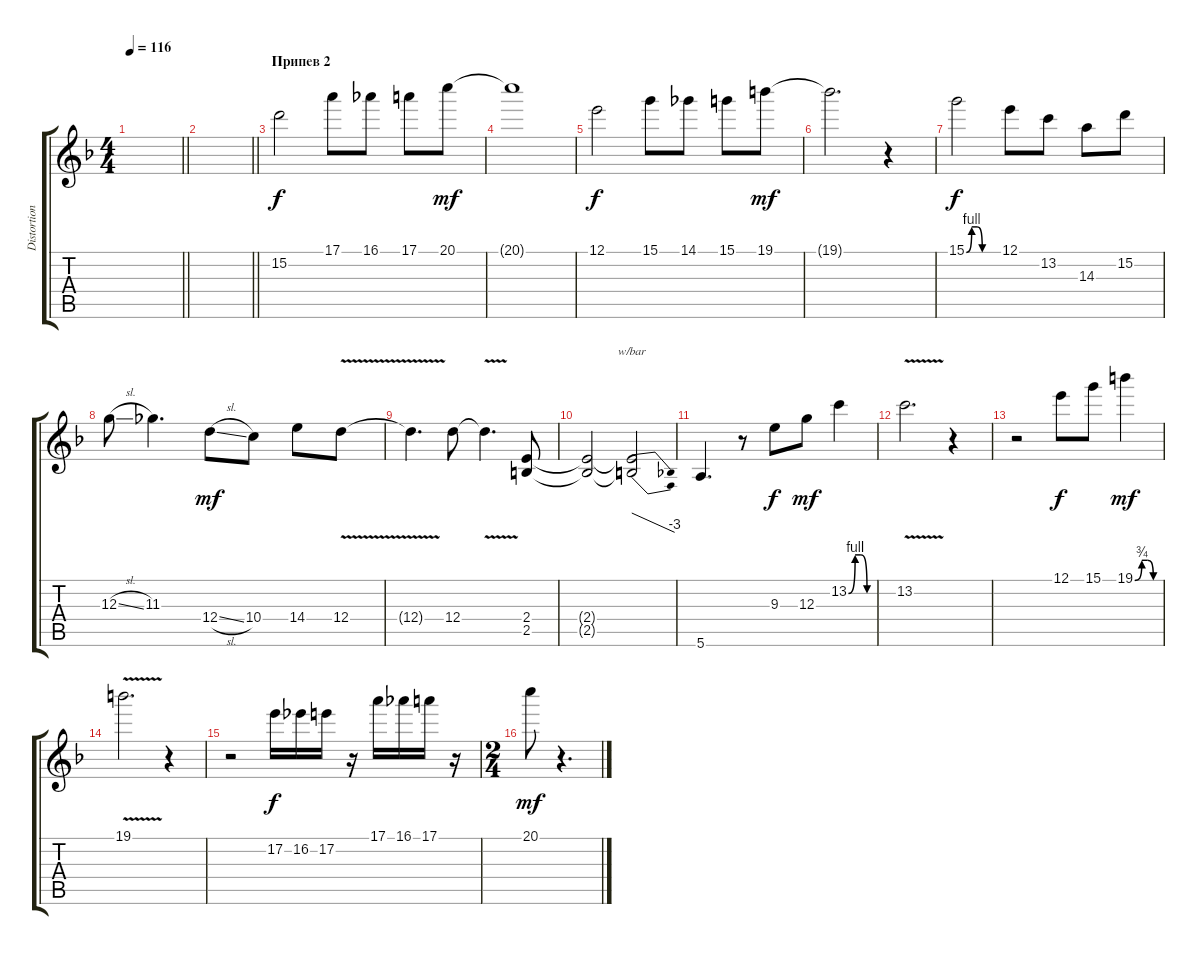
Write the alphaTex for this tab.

\track ("Distortion" "Distortion") {instrument overdrivenguitar}
\staff {score tabs}
\tuning (E4 B3 G3 D3 A2 E2) {hide}
\ts (4 4)
\tempo 116
\clef g2
\barLineRight lightlight
\ks dminor
|
\barLineRight lightlight
|
\section ("" "Припев 2")
15.2.2 17.1.8 16.1.8 17.1.8 20.1.8{dy mf} |
20.1{t}.1 |
12.1.2{dy f} 15.1.8 14.1.8 15.1.8 19.1.8{dy mf} |
19.1{t}.2{d} r.4 |
15.1{be (custom 0 0 10 4 20 4 30 0 60 0)}.2{dy f} 12.1.8 13.2.8 14.3.8 15.2.8 |
12.3{sl}.8 11.3.4{d} 12.4{sl}.8{dy mf} 10.4.8 14.4.8 12.4{v}.8 |
12.4{t}.4{d} 12.4.8 12.4{v t}.4{d} (2.4 2.5).8 |
(2.4{t} 2.5{t}).2 (2.4{t} 2.5{t}).2{tbe (dive default 0 0 60 -12)} |
5.6.4{d} r.8 9.3.8{dy f} 12.3.8{dy mf} 13.2{be (custom 0 0 16 4 30 4 45 0 60 0)}.4 |
13.2{v}.2{d} r.4 |
r.2 12.1.8{dy f} 15.1.8 19.1{be (custom 0 0 17 3 31 3 45 0 60 0)}.4{dy mf} |
19.1{v}.2{d} r.4 |
r.2 17.2.16{dy f} 16.2.16 17.2.16 r.16 17.1.16 16.1.16 17.1.16 r.16 |
\ts (2 4)
20.1.8{dy mf} r.4{d}
